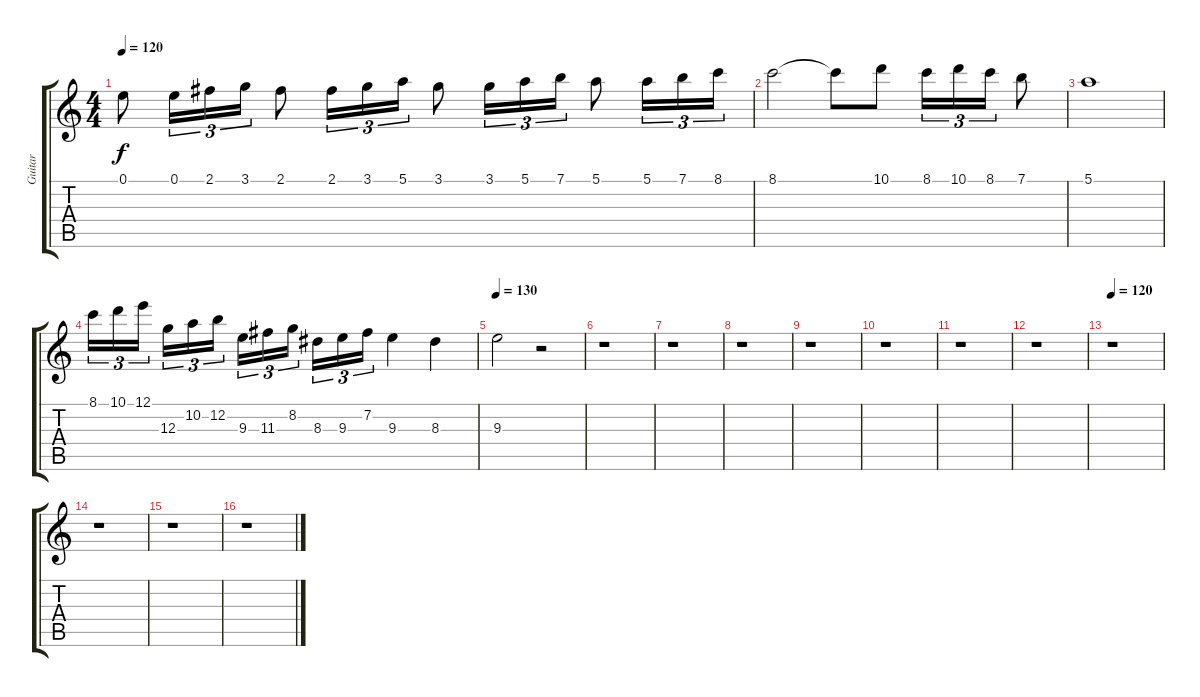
\track ("Guitar" "Guitar") {instrument overdrivenguitar}
\staff {score tabs}
\tuning (E4 B3 G3 D3 A2 E2) {hide}
\ts (4 4)
\tempo 120
\clef g2
\ks c
0.1.8{dy f} 0.1.16{tu (3 2)} 2.1.16{tu (3 2)} 3.1.16{tu (3 2)} 2.1.8 2.1.16{tu (3 2)} 3.1.16{tu (3 2)} 5.1.16{tu (3 2)} 3.1.8 3.1.16{tu (3 2)} 5.1.16{tu (3 2)} 7.1.16{tu (3 2)} 5.1.8 5.1.16{tu (3 2)} 7.1.16{tu (3 2)} 8.1.16{tu (3 2)} |
8.1.2 8.1{t}.8 10.1.8 8.1.16{tu (3 2)} 10.1.16{tu (3 2)} 8.1.16{tu (3 2)} 7.1.8 |
5.1.1 |
8.1.16{tu (3 2)} 10.1.16{tu (3 2)} 12.1.16{tu (3 2)} 12.3.16{tu (3 2)} 10.2.16{tu (3 2)} 12.2.16{tu (3 2)} 9.3.16{tu (3 2)} 11.3.16{tu (3 2)} 8.2.16{tu (3 2)} 8.3.16{tu (3 2)} 9.3.16{tu (3 2)} 7.2.16{tu (3 2)} 9.3.4 8.3.4 |
\tempo 130
9.3.2{instrument guitarharmonics} r.2 |
r.1 |
r.1 |
r.1 |
r.1 |
r.1 |
r.1 |
r.1 |
\tempo 120
r.1 |
r.1 |
r.1 |
r.1
